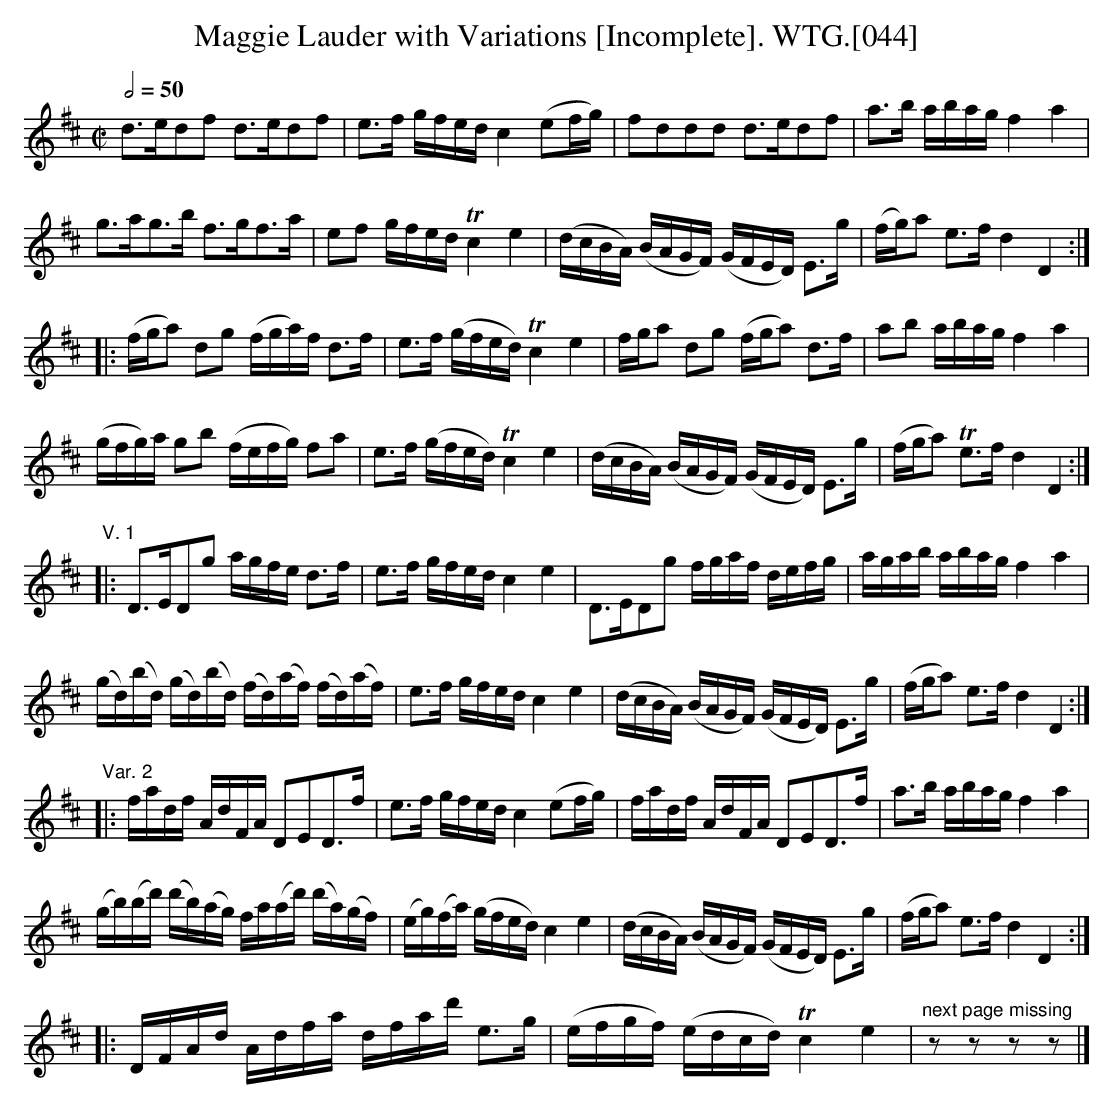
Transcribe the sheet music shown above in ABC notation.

X:1
T:Maggie Lauder with Variations [Incomplete]. WTG.[044]
M:C|
L:1/8
Q:2/4=50
K:D
d>edf d>edf | e>f g/f/e/d/ c2 (ef/g/) | fddd d>edf | a>b a/b/a/g/ f2a2 |
g>ag>b f>gf>a | ef g/f/e/d/ Tc2e2 | (d/c/B/A/) (B/A/G/F/) (G/F/E/D/) E>g | (f/g/)a e>f d2D2:|
|:(f/g/a) dg (f/g/a/)f/ d>f | e>f (g/f/e/d/) Tc2e2 | f/g/a dg (f/g/a) d>f | ab a/b/a/g/ f2a2 |
(g/f/g/)a/ gb (f/e/f/g/) fa | e>f (g/f/e/d/) Tc2e2 | \
(d/c/B/A/) (B/A/G/F/) (G/F/E/D/) E>g | (f/g/a) Te>f d2D2:|
"V. 1"
|:D>EDg a/g/f/e/ d>f | e>f g/f/e/d/ c2e2 | D>EDg f/g/a/f/ d/e/f/g/ | a/g/a/b/ a/b/a/g/ f2a2 |
(g/d/)(b/d/) (g/d/)(b/d/) (f/d/)(a/f/) (f/d/)(a/f/) | e>f g/f/e/d/ c2e2 | \
(d/c/B/A/) (B/A/G/F/) (G/F/E/D/) E>g | (f/g/a) e>f d2D2:|
"Var. 2"
|:f/a/d/f/ A/d/F/A/ DED>f | e>f g/f/e/d/ c2 (ef/g/) | f/a/d/f/ A/d/F/A/ DED>f | a>b a/b/a/g/ f2a2 |
(g/b/)(b/d'/) (d'/b/)(a/g/) f/a/(a/d'/) (d'/a/)(g/f/) | (e/g/)(f/a/) (g/f/e/d/) c2e2 | \
(d/c/B/A/) (B/A/G/F/) (G/F/E/D/) E>g | (f/g/a) e>f d2D2:|
|:D/F/A/d/ A/d/f/a/ d/f/a/d'/ e>g | (e/f/g/f/) (e/d/c/d/) Tc2 e2| "^next page missing"zzzz|]
